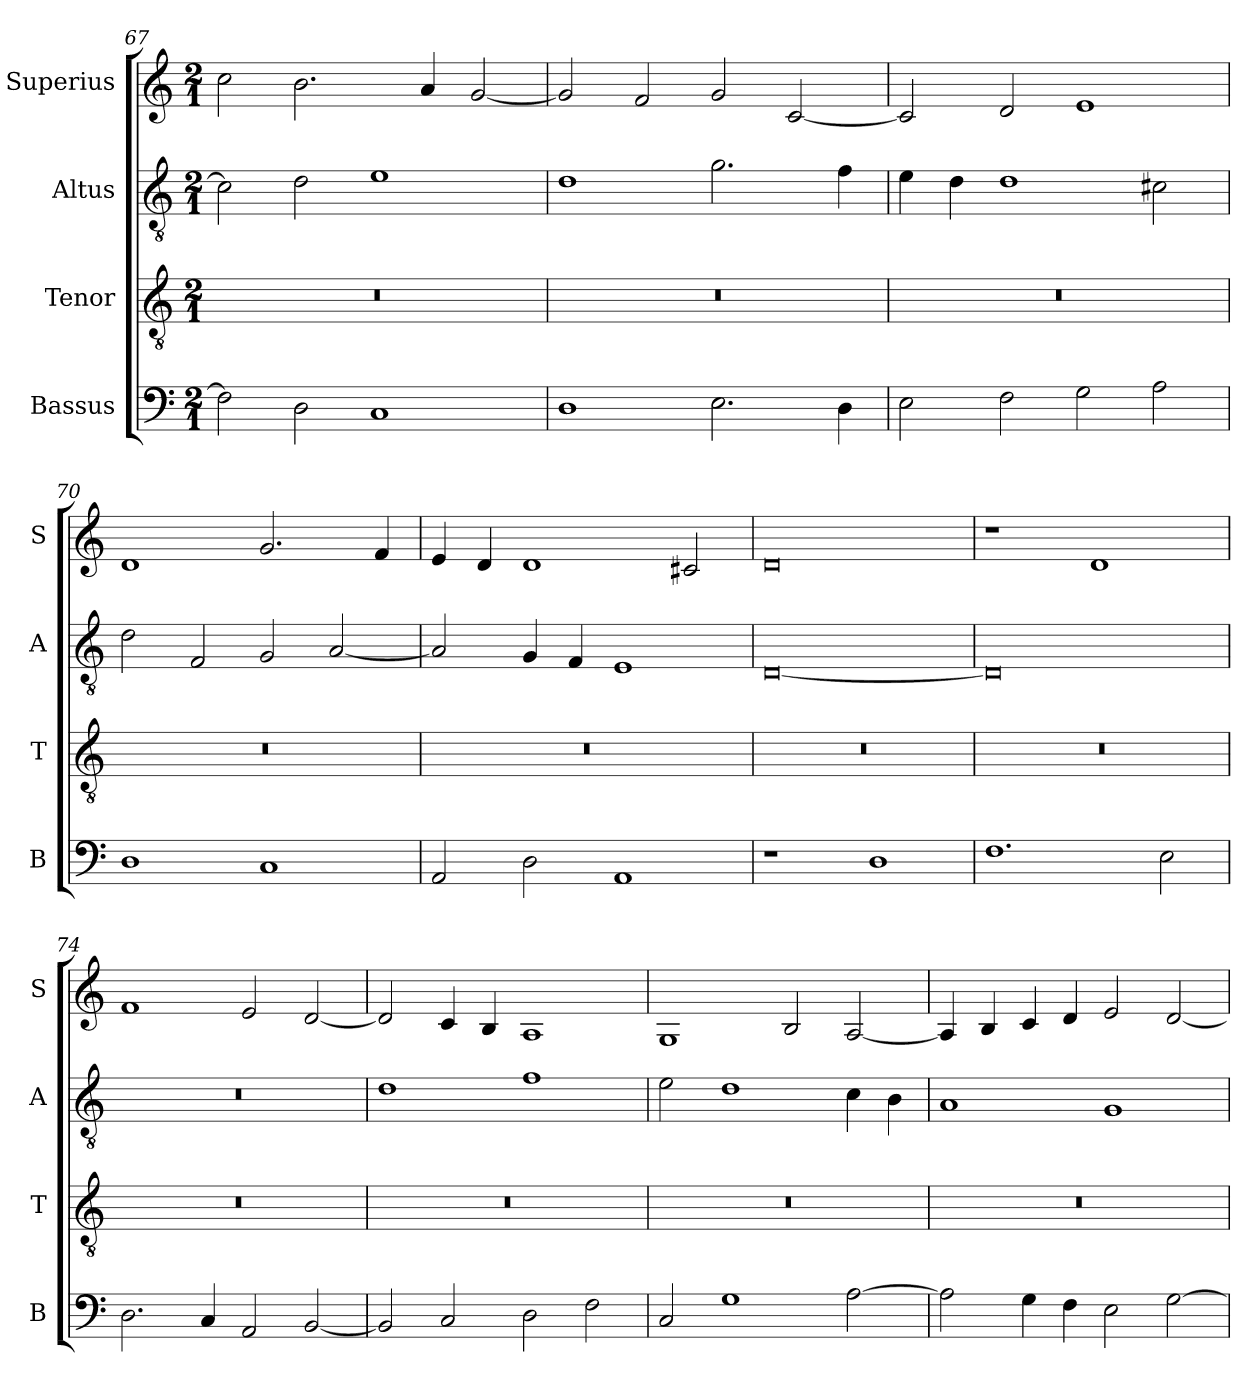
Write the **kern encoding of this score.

**kern	**kern	**kern	**kern
*part4	*part3	*part2	*part1
*staff4	*staff3	*staff2	*staff1
*I"Bassus	*I"Tenor	*I"Altus	*I"Superius
*I'B	*I'T	*I'A	*I'S
*clefF4	*clefGv2	*clefGv2	*clefG2
*k[]	*k[]	*k[]	*k[]
*M2/1	*M2/1	*M2/1	*M2/1
=67	=67	=67	=67
2F\]	0r	2c\]	2cc\
2D\	.	2d\	2.b\
1C	.	1e	.
.	.	.	4a/
.	.	.	[2g/
=68	=68	=68	=68
1D	0r	1d	2g/]
.	.	.	2f/
2.E\	.	2.g\	2g/
.	.	.	[2c/
4D\	.	4f\	.
=69	=69	=69	=69
2E\	0r	4e\	2c/]
.	.	4d\	.
2F\	.	1d	2d/
2G\	.	.	1e
2A\	.	2c#X\	.
=70	=70	=70	=70
1D	0r	2d\	1d
.	.	2F/	.
1C	.	2G/	2.g/
.	.	[2A/	.
.	.	.	4f/
=71	=71	=71	=71
2AA/	0r	2A/]	4e/
.	.	.	4d/
2D\	.	4G/	1d
.	.	4F/	.
1AA	.	1E	.
.	.	.	2c#X/
=72	=72	=72	=72
1r	0r	[0D	0d
1D	.	.	.
=73	=73	=73	=73
1.F	0r	0D]	1r
.	.	.	1d
2E\	.	.	.
=74	=74	=74	=74
2.D\	0r	0r	1f
4C/	.	.	.
2AA/	.	.	2e/
[2BB/	.	.	[2d/
=75	=75	=75	=75
2BB/]	0r	1d	2d/]
2C/	.	.	4c/
.	.	.	4B/
2D\	.	1f	1A
2F\	.	.	.
=76	=76	=76	=76
2C/	0r	2e\	1G
1G	.	1d	.
.	.	.	2B/
[2A\	.	4c\	[2A/
.	.	4B\	.
=77	=77	=77	=77
2A\]	0r	1A	4A/]
.	.	.	4B/
4G\	.	.	4c/
4F\	.	.	4d/
2E\	.	1G	2e/
[2G\	.	.	[2d/
=	=	=	=
*-	*-	*-	*-
